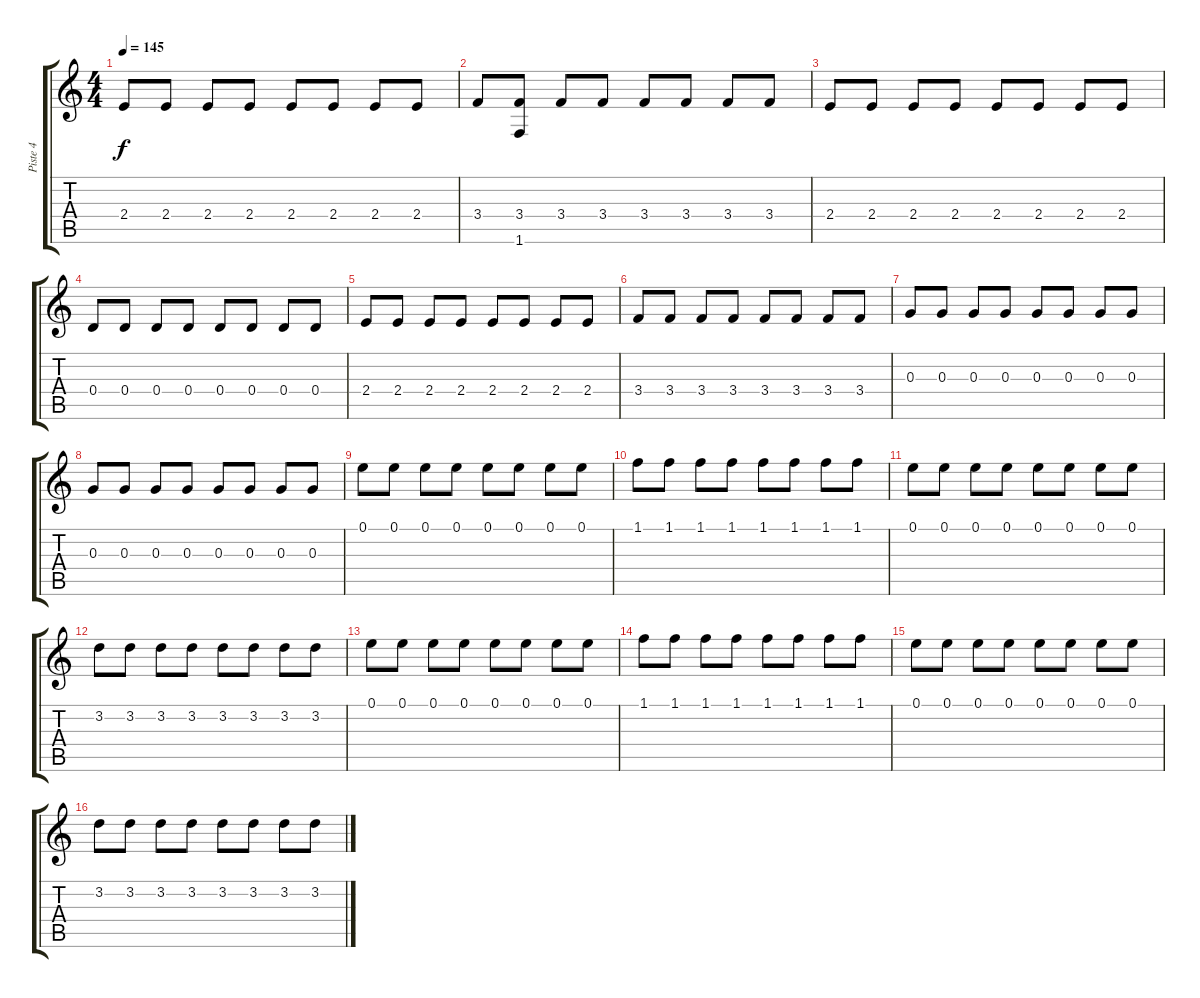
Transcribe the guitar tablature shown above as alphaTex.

\track ("Piste 4" "Piste 4") {instrument synthbass1}
\staff {score tabs}
\tuning (E4 B3 G3 D3 A2 E2) {hide}
\ts (4 4)
\tempo 145
\clef g2
\ks c
2.4.8{dy f} 2.4.8 2.4.8 2.4.8 2.4.8 2.4.8 2.4.8 2.4.8 |
3.4.8 (3.4 1.6).8 3.4.8 3.4.8 3.4.8 3.4.8 3.4.8 3.4.8 |
2.4.8 2.4.8 2.4.8 2.4.8 2.4.8 2.4.8 2.4.8 2.4.8 |
0.4.8 0.4.8 0.4.8 0.4.8 0.4.8 0.4.8 0.4.8 0.4.8 |
2.4.8 2.4.8 2.4.8 2.4.8 2.4.8 2.4.8 2.4.8 2.4.8 |
3.4.8 3.4.8 3.4.8 3.4.8 3.4.8 3.4.8 3.4.8 3.4.8 |
0.3.8 0.3.8 0.3.8 0.3.8 0.3.8 0.3.8 0.3.8 0.3.8 |
0.3.8 0.3.8 0.3.8 0.3.8 0.3.8 0.3.8 0.3.8 0.3.8 |
0.1.8 0.1.8 0.1.8 0.1.8 0.1.8 0.1.8 0.1.8 0.1.8 |
1.1.8 1.1.8 1.1.8 1.1.8 1.1.8 1.1.8 1.1.8 1.1.8 |
0.1.8 0.1.8 0.1.8 0.1.8 0.1.8 0.1.8 0.1.8 0.1.8 |
3.2.8 3.2.8 3.2.8 3.2.8 3.2.8 3.2.8 3.2.8 3.2.8 |
0.1.8 0.1.8 0.1.8 0.1.8 0.1.8 0.1.8 0.1.8 0.1.8 |
1.1.8 1.1.8 1.1.8 1.1.8 1.1.8 1.1.8 1.1.8 1.1.8 |
0.1.8 0.1.8 0.1.8 0.1.8 0.1.8 0.1.8 0.1.8 0.1.8 |
3.2.8 3.2.8 3.2.8 3.2.8 3.2.8 3.2.8 3.2.8 3.2.8
